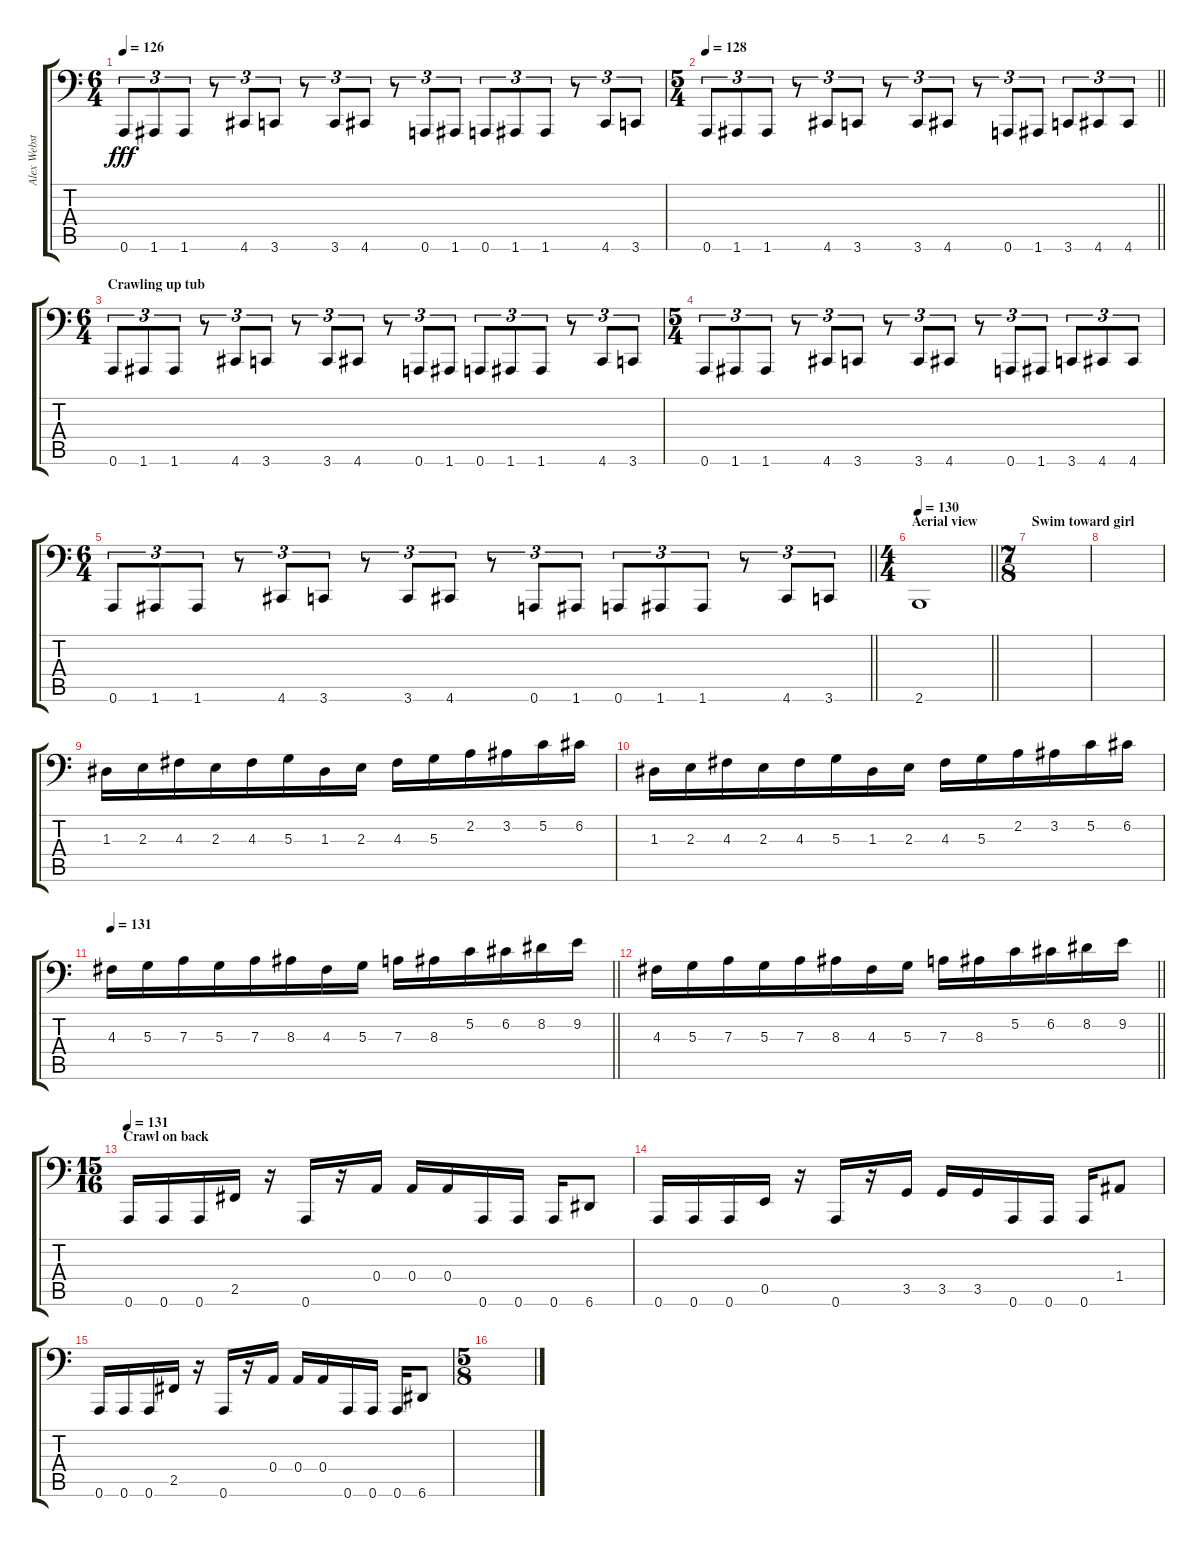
\track ("Alex Webster" "Alex Webst") {instrument fretlessbass}
\staff {score tabs}
\tuning (C3 G2 D2 A1 E1 A0) {hide}
\ts (6 4)
\tempo 126
\clef f4
\ks c
0.6.8{tu (3 2) dy fff} 1.6.8{tu (3 2)} 1.6.8{tu (3 2)} r.8{tu (3 2)} 4.6.8{tu (3 2)} 3.6.8{tu (3 2)} r.8{tu (3 2)} 3.6.8{tu (3 2)} 4.6.8{tu (3 2)} r.8{tu (3 2)} 0.6.8{tu (3 2)} 1.6.8{tu (3 2)} 0.6.8{tu (3 2)} 1.6.8{tu (3 2)} 1.6.8{tu (3 2)} r.8{tu (3 2)} 4.6.8{tu (3 2)} 3.6.8{tu (3 2)} |
\ts (5 4)
\tempo 128
\barLineRight lightlight
0.6.8{tu (3 2)} 1.6.8{tu (3 2)} 1.6.8{tu (3 2)} r.8{tu (3 2)} 4.6.8{tu (3 2)} 3.6.8{tu (3 2)} r.8{tu (3 2)} 3.6.8{tu (3 2)} 4.6.8{tu (3 2)} r.8{tu (3 2)} 0.6.8{tu (3 2)} 1.6.8{tu (3 2)} 3.6.8{tu (3 2)} 4.6.8{tu (3 2)} 4.6.8{tu (3 2)} |
\ts (6 4)
\section ("" "Crawling up tub")
0.6.8{tu (3 2)} 1.6.8{tu (3 2)} 1.6.8{tu (3 2)} r.8{tu (3 2)} 4.6.8{tu (3 2)} 3.6.8{tu (3 2)} r.8{tu (3 2)} 3.6.8{tu (3 2)} 4.6.8{tu (3 2)} r.8{tu (3 2)} 0.6.8{tu (3 2)} 1.6.8{tu (3 2)} 0.6.8{tu (3 2)} 1.6.8{tu (3 2)} 1.6.8{tu (3 2)} r.8{tu (3 2)} 4.6.8{tu (3 2)} 3.6.8{tu (3 2)} |
\ts (5 4)
0.6.8{tu (3 2)} 1.6.8{tu (3 2)} 1.6.8{tu (3 2)} r.8{tu (3 2)} 4.6.8{tu (3 2)} 3.6.8{tu (3 2)} r.8{tu (3 2)} 3.6.8{tu (3 2)} 4.6.8{tu (3 2)} r.8{tu (3 2)} 0.6.8{tu (3 2)} 1.6.8{tu (3 2)} 3.6.8{tu (3 2)} 4.6.8{tu (3 2)} 4.6.8{tu (3 2)} |
\ts (6 4)
\barLineRight lightlight
0.6.8{tu (3 2)} 1.6.8{tu (3 2)} 1.6.8{tu (3 2)} r.8{tu (3 2)} 4.6.8{tu (3 2)} 3.6.8{tu (3 2)} r.8{tu (3 2)} 3.6.8{tu (3 2)} 4.6.8{tu (3 2)} r.8{tu (3 2)} 0.6.8{tu (3 2)} 1.6.8{tu (3 2)} 0.6.8{tu (3 2)} 1.6.8{tu (3 2)} 1.6.8{tu (3 2)} r.8{tu (3 2)} 4.6.8{tu (3 2)} 3.6.8{tu (3 2)} |
\ts (4 4)
\section ("" "Aerial view")
\tempo 130
\barLineRight lightlight
2.6.1 |
\ts (7 8)
\section ("" "Swim toward girl")
|
|
1.3.16 2.3.16 4.3.16 2.3.16 4.3.16 5.3.16 1.3.16 2.3.16 4.3.16 5.3.16 2.2.16 3.2.16 5.2.16 6.2.16 |
1.3.16 2.3.16 4.3.16 2.3.16 4.3.16 5.3.16 1.3.16 2.3.16 4.3.16 5.3.16 2.2.16 3.2.16 5.2.16 6.2.16 |
\tempo 131
\barLineRight lightlight
4.3.16 5.3.16 7.3.16 5.3.16 7.3.16 8.3.16 4.3.16 5.3.16 7.3.16 8.3.16 5.2.16 6.2.16 8.2.16 9.2.16 |
\barLineRight lightlight
4.3.16 5.3.16 7.3.16 5.3.16 7.3.16 8.3.16 4.3.16 5.3.16 7.3.16 8.3.16 5.2.16 6.2.16 8.2.16 9.2.16 |
\ts (15 16)
\section ("" "Crawl on back")
\tempo 131
0.6.16 0.6.16 0.6.16 2.5.16 r.16 0.6.16 r.16 0.4.16 0.4.16 0.4.16 0.6.16 0.6.16 0.6.16 6.6.8 |
0.6.16 0.6.16 0.6.16 0.5.16 r.16 0.6.16 r.16 3.5.16 3.5.16 3.5.16 0.6.16 0.6.16 0.6.16 1.4.8 |
0.6.16 0.6.16 0.6.16 2.5.16 r.16 0.6.16 r.16 0.4.16 0.4.16 0.4.16 0.6.16 0.6.16 0.6.16 6.6.8 |
\ts (5 8)
